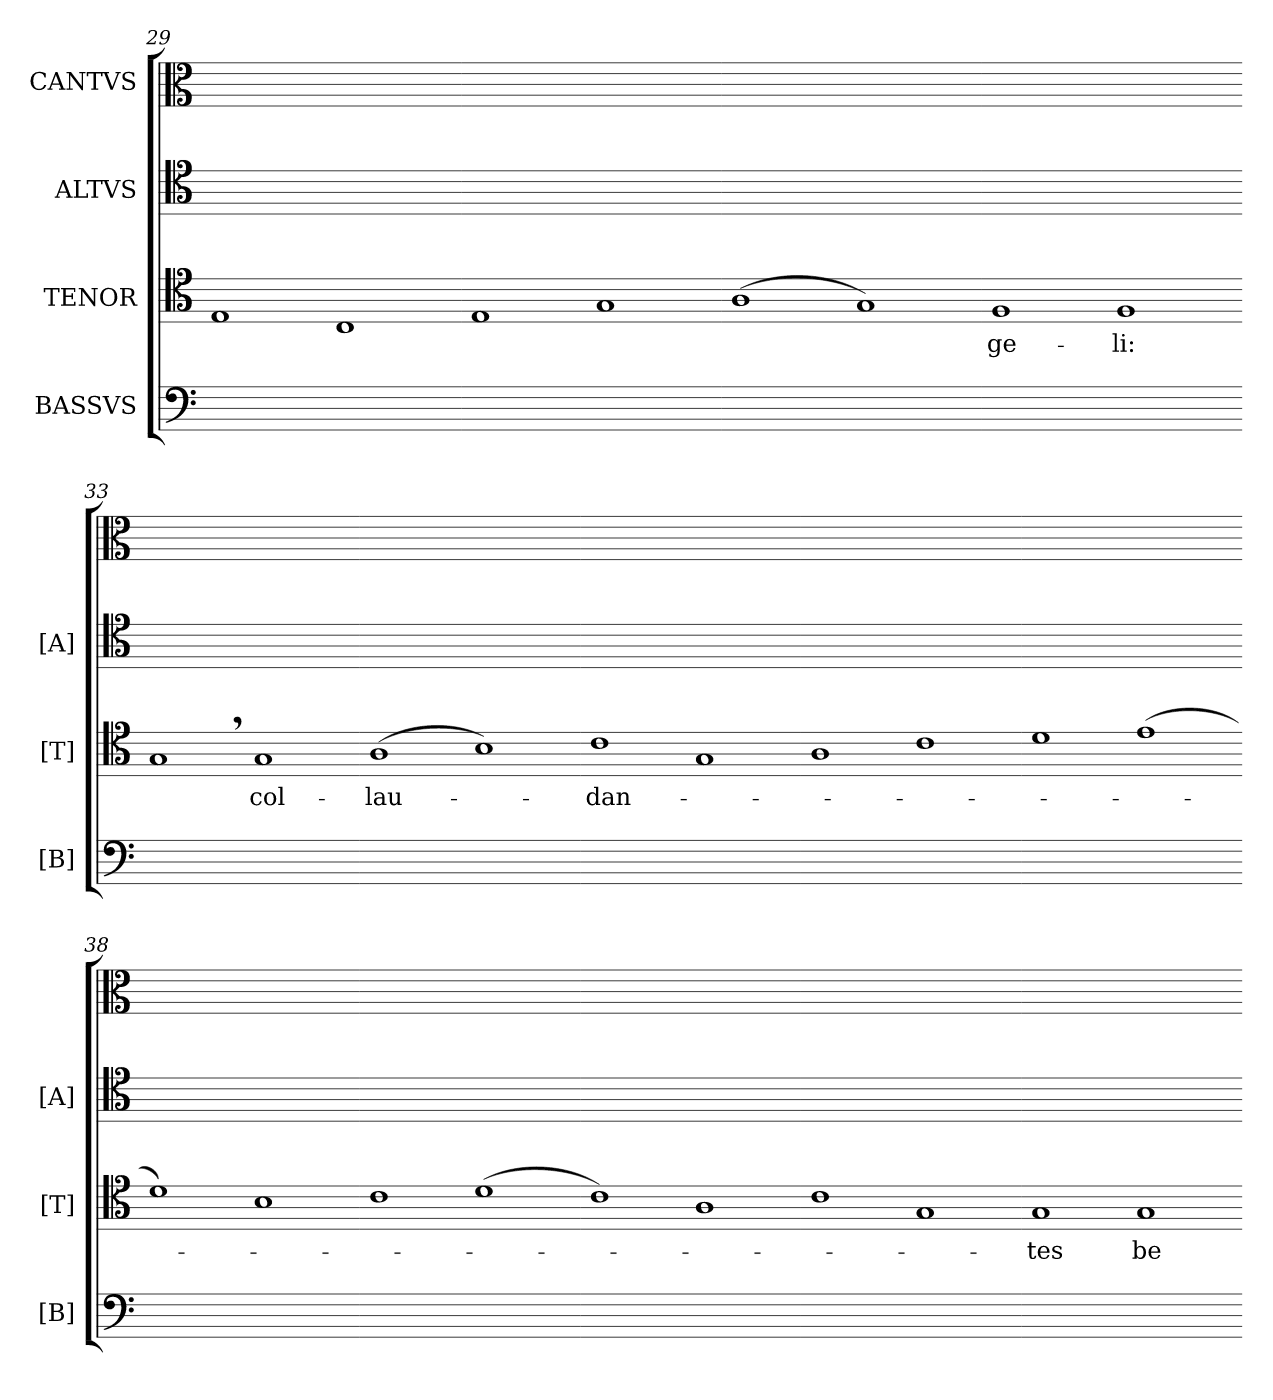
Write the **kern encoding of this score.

**kern	**kern	**text	**kern	**kern
*part4	*part3	*part3	*part2	*part1
*staff4	*staff3	*staff3	*staff2	*staff1
*I"BASSVS	*I"TENOR	*	*I"ALTVS	*I"CANTVS
*I'[B]	*I'[T]	*	*I'[A]	*
*clefF4	*clefC4	*	*clefC4	*clefC3
*k[]	*k[]	*	*k[]	*k[]
*F:lyd	*F:lyd	*	*F:lyd	*F:lyd
=29	=29	=29	=29	=29
0ryy	1E	.	0ryy	0ryy
.	1C	.	.	.
=30-	=30-	=30-	=30-	=30-
0ryy	1E	.	0ryy	0ryy
.	1G	.	.	.
=31-	=31-	=31-	=31-	=31-
0ryy	(>1A	.	0ryy	0ryy
.	1G)	.	.	.
=32-	=32-	=32-	=32-	=32-
0ryy	1F	-ge-	0ryy	0ryy
.	1F	-li:	.	.
=33-	=33-	=33-	=33-	=33-
0ryy	1G,	.	0ryy	0ryy
.	1G	col-	.	.
=34-	=34-	=34-	=34-	=34-
0ryy	(>1A	-lau-	0ryy	0ryy
.	1B)	.	.	.
=35-	=35-	=35-	=35-	=35-
0ryy	1c	-dan-	0ryy	0ryy
.	1G	.	.	.
=36-	=36-	=36-	=36-	=36-
0ryy	1A	.	0ryy	0ryy
.	1c	.	.	.
=37-	=37-	=37-	=37-	=37-
0ryy	1d	.	0ryy	0ryy
.	(>1e	.	.	.
=38-	=38-	=38-	=38-	=38-
0ryy	1d)	.	0ryy	0ryy
.	1B	.	.	.
=39-	=39-	=39-	=39-	=39-
0ryy	1c	.	0ryy	0ryy
.	(>1d	.	.	.
=40-	=40-	=40-	=40-	=40-
0ryy	1c)	.	0ryy	0ryy
.	1A	.	.	.
=41-	=41-	=41-	=41-	=41-
0ryy	1c	.	0ryy	0ryy
.	1G	.	.	.
=42-	=42-	=42-	=42-	=42-
0ryy	1G	-tes	0ryy	0ryy
.	1G	be-	.	.
=-	=-	=-	=-	=-
*-	*-	*-	*-	*-
